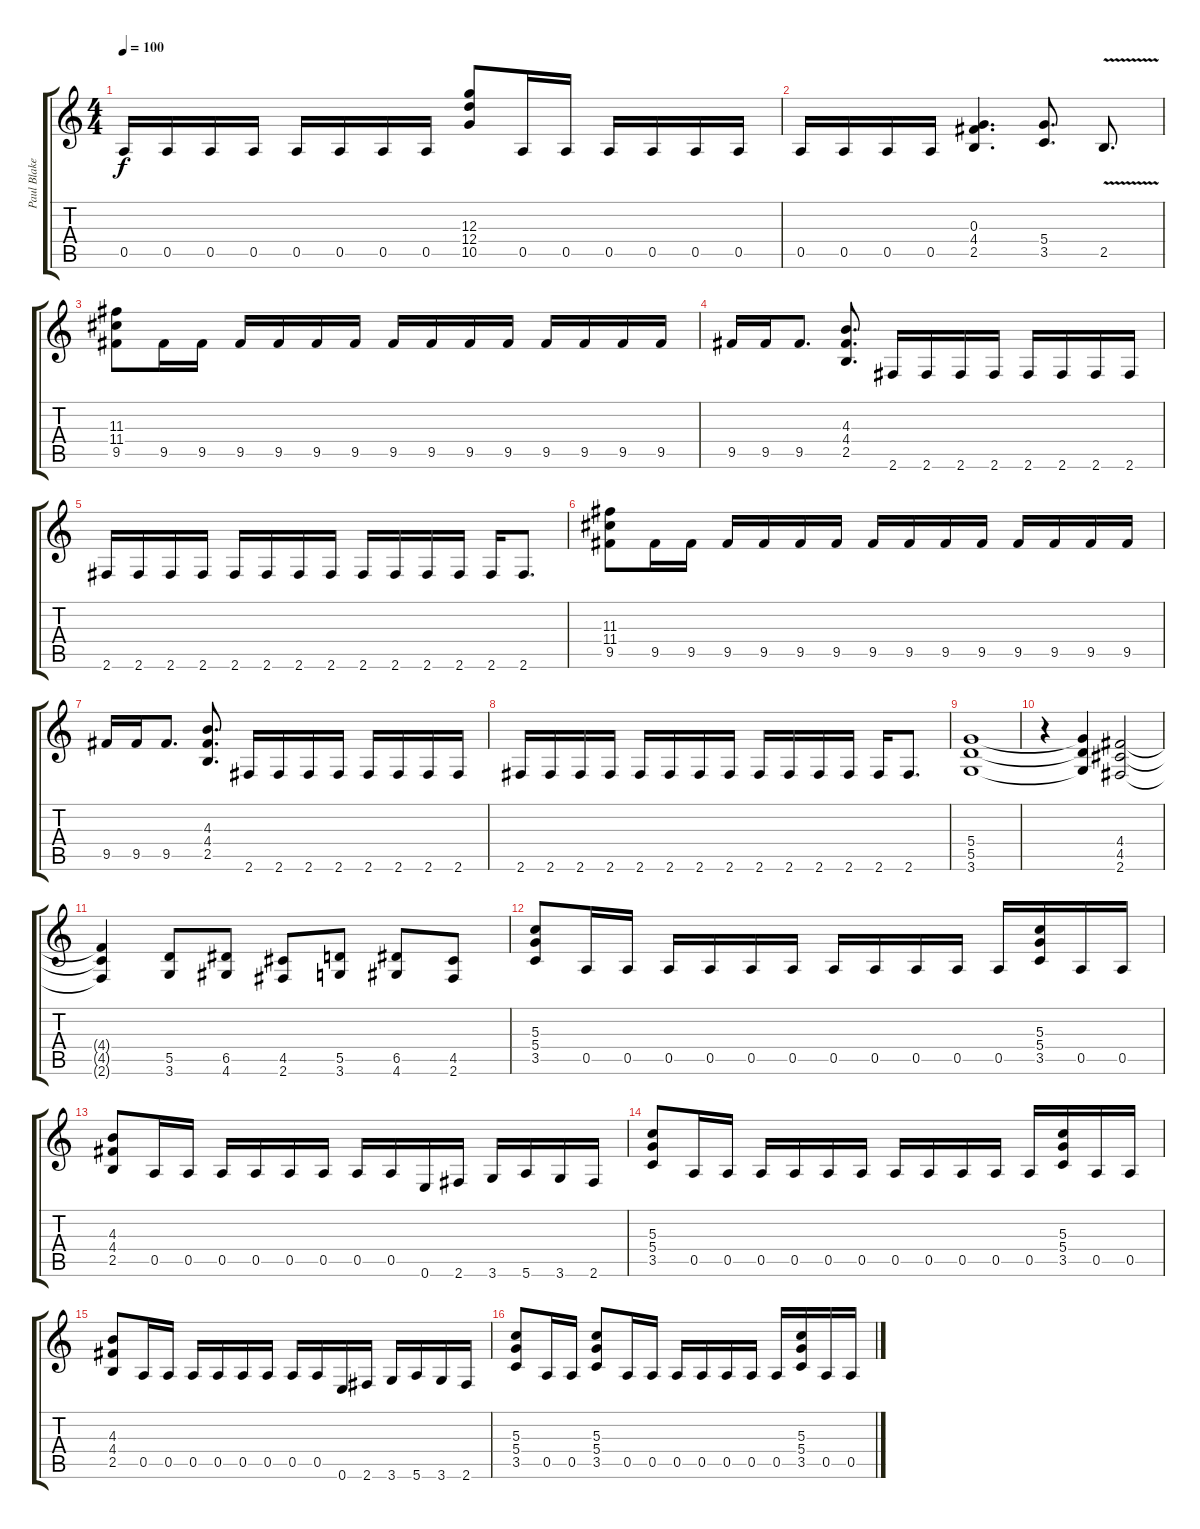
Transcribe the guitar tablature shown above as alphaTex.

\track ("Paul Blake" "Paul Blake") {instrument distortionguitar}
\staff {score tabs}
\tuning (E4 B3 G3 D3 A2 E2) {hide}
\ts (4 4)
\tempo 100
\clef g2
\ks c
0.5.16{dy f} 0.5.16 0.5.16 0.5.16 0.5.16 0.5.16 0.5.16 0.5.16 (12.3 12.4 10.5).8 0.5.16 0.5.16 0.5.16 0.5.16 0.5.16 0.5.16 |
0.5.16 0.5.16 0.5.16 0.5.16 (0.3 4.4 2.5).4{d} (5.4 3.5).8{d} 2.5{v}.8{d} |
(11.3 11.4 9.5).8 9.5.16 9.5.16 9.5.16 9.5.16 9.5.16 9.5.16 9.5.16 9.5.16 9.5.16 9.5.16 9.5.16 9.5.16 9.5.16 9.5.16 |
9.5.16 9.5.16 9.5.8{d} (4.3 4.4 2.5).8{d} 2.6.16 2.6.16 2.6.16 2.6.16 2.6.16 2.6.16 2.6.16 2.6.16 |
2.6.16 2.6.16 2.6.16 2.6.16 2.6.16 2.6.16 2.6.16 2.6.16 2.6.16 2.6.16 2.6.16 2.6.16 2.6.16 2.6.8{d} |
(11.3 11.4 9.5).8 9.5.16 9.5.16 9.5.16 9.5.16 9.5.16 9.5.16 9.5.16 9.5.16 9.5.16 9.5.16 9.5.16 9.5.16 9.5.16 9.5.16 |
9.5.16 9.5.16 9.5.8{d} (4.3 4.4 2.5).8{d} 2.6.16 2.6.16 2.6.16 2.6.16 2.6.16 2.6.16 2.6.16 2.6.16 |
2.6.16 2.6.16 2.6.16 2.6.16 2.6.16 2.6.16 2.6.16 2.6.16 2.6.16 2.6.16 2.6.16 2.6.16 2.6.16 2.6.8{d} |
(5.4 5.5 3.6).1 |
r.4 (5.4{t} 5.5{t} 3.6{t}).4 (4.4 4.5 2.6).2 |
(4.4{t} 4.5{t} 2.6{t}).4 (5.5 3.6).8 (6.5 4.6).8 (4.5 2.6).8 (5.5 3.6).8 (6.5 4.6).8 (4.5 2.6).8 |
(5.3 5.4 3.5).8 0.5.16 0.5.16 0.5.16 0.5.16 0.5.16 0.5.16 0.5.16 0.5.16 0.5.16 0.5.16 0.5.16 (5.3 5.4 3.5).16 0.5.16 0.5.16 |
(4.3 4.4 2.5).8 0.5.16 0.5.16 0.5.16 0.5.16 0.5.16 0.5.16 0.5.16 0.5.16 0.6.16 2.6.16 3.6.16 5.6.16 3.6.16 2.6.16 |
(5.3 5.4 3.5).8 0.5.16 0.5.16 0.5.16 0.5.16 0.5.16 0.5.16 0.5.16 0.5.16 0.5.16 0.5.16 0.5.16 (5.3 5.4 3.5).16 0.5.16 0.5.16 |
(4.3 4.4 2.5).8 0.5.16 0.5.16 0.5.16 0.5.16 0.5.16 0.5.16 0.5.16 0.5.16 0.6.16 2.6.16 3.6.16 5.6.16 3.6.16 2.6.16 |
(5.3 5.4 3.5).8 0.5.16 0.5.16 (5.3 5.4 3.5).8 0.5.16 0.5.16 0.5.16 0.5.16 0.5.16 0.5.16 0.5.16 (5.3 5.4 3.5).16 0.5.16 0.5.16
